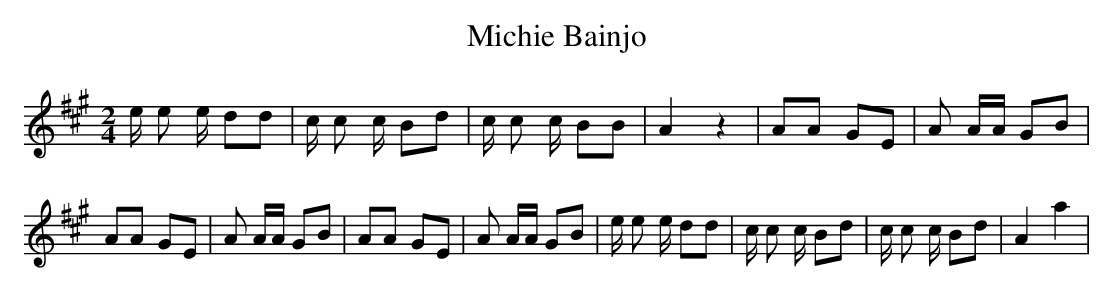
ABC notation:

X:1
T:Michie Bainjo
M:2/4
L:1/8
K:A
 e/2 e e/2 dd| c/2 c c/2 Bd| c/2 c c/2 BB| A2 z2| AA GE| A A/2A/2 GB|\
 AA GE| A A/2A/2 GB| AA GE| A A/2A/2 GB| e/2 e e/2 dd| c/2 c c/2 Bd|\
 c/2 c c/2 Bd| A2 a2|
